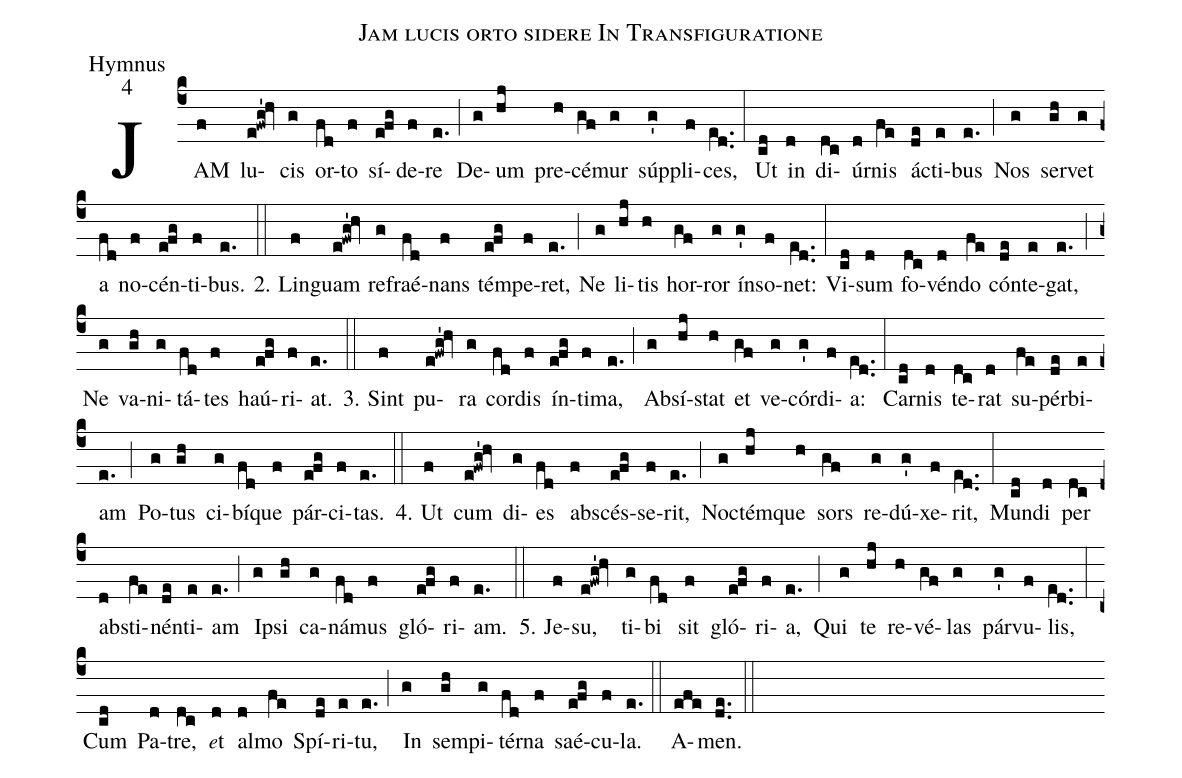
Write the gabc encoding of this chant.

name:Jam lucis orto sidere In Transfiguratione;
office-part:Hymnus;
mode:4;
%%
(c4)JAM(f) lu(e!fwg'!hv)cis(g) or(fd)to(f) sí(efg)de(f)re(e.) (;)
De(g)um(hj) pre(h)cé(gf)mur(g) súp(g')pli(f)ces,(e[ll:1]d..) (:)
Ut(cd) in(d) di(dc)úr(d)nis(fe) á(de)cti(e)bus(e.) (;)
Nos(g) ser(gh)vet(g) a(fd) no(f)cén(efg)ti(f)bus.(e.) (::)

2. Lin(f)guam(e!fwg'!hv) re(g)fraé(fd)nans(f) tém(efg)pe(f)ret,(e.) (;)
Ne(g) li(hj)tis(h) hor(gf)ror(g) ín(g')so(f)net:(e[ll:1]d..) (:)
Vi(cd)sum(d) fo(dc)vén(d)do(fe) cón(de)te(e)gat,(e.) (;)
Ne(g) va(gh)ni(g)tá(fd)tes(f) haú(efg)ri(f)at.(e.) (::)

3. Sint(f) pu(e!fwg'!hv)ra(g) cor(fd)dis(f) ín(efg)ti(f)ma,(e.) (;)
Ab(g)sí(hj)stat(h) et(gf) ve(g)cór(g')di(f)a:(e[ll:1]d..) (:)
Car(cd)nis(d) te(dc)rat(d) su(fe)pér(de)bi(e)am(e.) (;)
Po(g)tus(gh) ci(g)bí(fd)que(f) pár(efg)ci(f)tas.(e.) (::)

4. Ut(f) cum(e!fwg'!hv) di(g)es(fd) ab(f)scés(efg)se(f)rit,(e.) (;)
No(g)ctém(hj)que(h) sors(gf) re(g)dú(g')xe(f)rit,(e[ll:1]d..) (:)
Mun(cd)di(d) per(dc) ab(d)sti(fe)nén(de)ti(e)am(e.) (;)
I(g)psi(gh) ca(g)ná(fd)mus(f) gló(efg)ri(f)am.(e.) (::)

5. Je(f)su,(e!fwg'!hv) ti(g)bi(fd) sit(f) gló(efg)ri(f)a,(e.) (;)
Qui(g) te(hj) re(h)vé(gf)las(g) pár(g')vu(f)lis,(e[ll:1]d..) (:)
Cum(cd) Pa(d)tre,(dc) <e>e</e>t(d) al(d)mo(fe) Spí(de)ri(e)tu,(e.) (;)
In(g) sem(gh)pi(g)tér(fd)na(f) saé(efg)cu(f)la.(e.) (::)
A(efe)men.(de..) (::)
